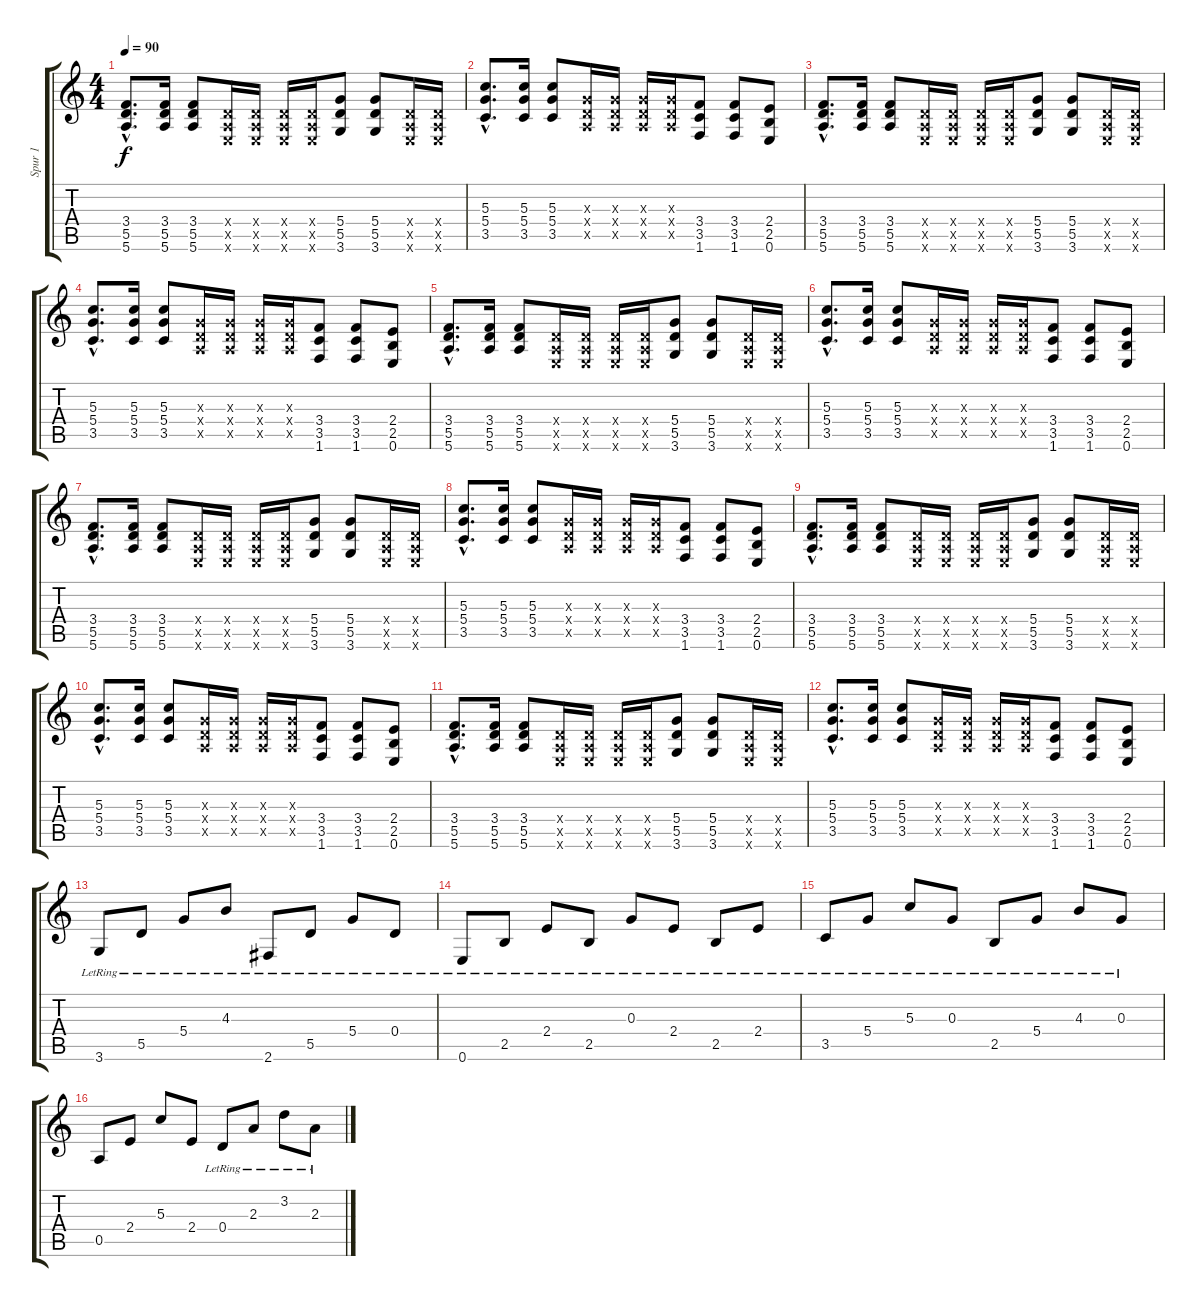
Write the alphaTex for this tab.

\track ("Spur 1" "Spur 1") {instrument acousticguitarsteel}
\staff {score tabs}
\tuning (E4 B3 G3 D3 A2 E2) {hide}
\ts (4 4)
\tempo 90
\clef g2
\ks c
(3.4{hac} 5.5{hac} 5.6{hac}).8{d dy f instrument acousticguitarsteel} (3.4 5.5 5.6).16 (3.4 5.5 5.6).8 (0.4{x} 0.5{x} 0.6{x}).16 (0.4{x} 0.5{x} 0.6{x}).16 (0.4{x} 0.5{x} 0.6{x}).16 (0.4{x} 0.5{x} 0.6{x}).16 (5.4 5.5 3.6).8 (5.4 5.5 3.6).8 (0.4{x} 0.5{x} 0.6{x}).16 (0.4{x} 0.5{x} 0.6{x}).16 |
(5.3{hac} 5.4{hac} 3.5{hac}).8{d} (5.3 5.4 3.5).16 (5.3 5.4 3.5).8 (0.3{x} 0.4{x} 0.5{x}).16 (0.3{x} 0.4{x} 0.5{x}).16 (0.3{x} 0.4{x} 0.5{x}).16 (0.3{x} 0.4{x} 0.5{x}).16 (3.4 3.5 1.6).8 (3.4 3.5 1.6).8 (2.4 2.5 0.6).8 |
(3.4{hac} 5.5{hac} 5.6{hac}).8{d} (3.4 5.5 5.6).16 (3.4 5.5 5.6).8 (0.4{x} 0.5{x} 0.6{x}).16 (0.4{x} 0.5{x} 0.6{x}).16 (0.4{x} 0.5{x} 0.6{x}).16 (0.4{x} 0.5{x} 0.6{x}).16 (5.4 5.5 3.6).8 (5.4 5.5 3.6).8 (0.4{x} 0.5{x} 0.6{x}).16 (0.4{x} 0.5{x} 0.6{x}).16 |
(5.3{hac} 5.4{hac} 3.5{hac}).8{d} (5.3 5.4 3.5).16 (5.3 5.4 3.5).8 (0.3{x} 0.4{x} 0.5{x}).16 (0.3{x} 0.4{x} 0.5{x}).16 (0.3{x} 0.4{x} 0.5{x}).16 (0.3{x} 0.4{x} 0.5{x}).16 (3.4 3.5 1.6).8 (3.4 3.5 1.6).8 (2.4 2.5 0.6).8 |
(3.4{hac} 5.5{hac} 5.6{hac}).8{d} (3.4 5.5 5.6).16 (3.4 5.5 5.6).8 (0.4{x} 0.5{x} 0.6{x}).16 (0.4{x} 0.5{x} 0.6{x}).16 (0.4{x} 0.5{x} 0.6{x}).16 (0.4{x} 0.5{x} 0.6{x}).16 (5.4 5.5 3.6).8 (5.4 5.5 3.6).8 (0.4{x} 0.5{x} 0.6{x}).16 (0.4{x} 0.5{x} 0.6{x}).16 |
(5.3{hac} 5.4{hac} 3.5{hac}).8{d} (5.3 5.4 3.5).16 (5.3 5.4 3.5).8 (0.3{x} 0.4{x} 0.5{x}).16 (0.3{x} 0.4{x} 0.5{x}).16 (0.3{x} 0.4{x} 0.5{x}).16 (0.3{x} 0.4{x} 0.5{x}).16 (3.4 3.5 1.6).8 (3.4 3.5 1.6).8 (2.4 2.5 0.6).8 |
(3.4{hac} 5.5{hac} 5.6{hac}).8{d} (3.4 5.5 5.6).16 (3.4 5.5 5.6).8 (0.4{x} 0.5{x} 0.6{x}).16 (0.4{x} 0.5{x} 0.6{x}).16 (0.4{x} 0.5{x} 0.6{x}).16 (0.4{x} 0.5{x} 0.6{x}).16 (5.4 5.5 3.6).8 (5.4 5.5 3.6).8 (0.4{x} 0.5{x} 0.6{x}).16 (0.4{x} 0.5{x} 0.6{x}).16 |
(5.3{hac} 5.4{hac} 3.5{hac}).8{d} (5.3 5.4 3.5).16 (5.3 5.4 3.5).8 (0.3{x} 0.4{x} 0.5{x}).16 (0.3{x} 0.4{x} 0.5{x}).16 (0.3{x} 0.4{x} 0.5{x}).16 (0.3{x} 0.4{x} 0.5{x}).16 (3.4 3.5 1.6).8 (3.4 3.5 1.6).8 (2.4 2.5 0.6).8 |
(3.4{hac} 5.5{hac} 5.6{hac}).8{d} (3.4 5.5 5.6).16 (3.4 5.5 5.6).8 (0.4{x} 0.5{x} 0.6{x}).16 (0.4{x} 0.5{x} 0.6{x}).16 (0.4{x} 0.5{x} 0.6{x}).16 (0.4{x} 0.5{x} 0.6{x}).16 (5.4 5.5 3.6).8 (5.4 5.5 3.6).8 (0.4{x} 0.5{x} 0.6{x}).16 (0.4{x} 0.5{x} 0.6{x}).16 |
(5.3{hac} 5.4{hac} 3.5{hac}).8{d} (5.3 5.4 3.5).16 (5.3 5.4 3.5).8 (0.3{x} 0.4{x} 0.5{x}).16 (0.3{x} 0.4{x} 0.5{x}).16 (0.3{x} 0.4{x} 0.5{x}).16 (0.3{x} 0.4{x} 0.5{x}).16 (3.4 3.5 1.6).8 (3.4 3.5 1.6).8 (2.4 2.5 0.6).8 |
(3.4{hac} 5.5{hac} 5.6{hac}).8{d} (3.4 5.5 5.6).16 (3.4 5.5 5.6).8 (0.4{x} 0.5{x} 0.6{x}).16 (0.4{x} 0.5{x} 0.6{x}).16 (0.4{x} 0.5{x} 0.6{x}).16 (0.4{x} 0.5{x} 0.6{x}).16 (5.4 5.5 3.6).8 (5.4 5.5 3.6).8 (0.4{x} 0.5{x} 0.6{x}).16 (0.4{x} 0.5{x} 0.6{x}).16 |
(5.3{hac} 5.4{hac} 3.5{hac}).8{d} (5.3 5.4 3.5).16 (5.3 5.4 3.5).8 (0.3{x} 0.4{x} 0.5{x}).16 (0.3{x} 0.4{x} 0.5{x}).16 (0.3{x} 0.4{x} 0.5{x}).16 (0.3{x} 0.4{x} 0.5{x}).16 (3.4 3.5 1.6).8 (3.4 3.5 1.6).8 (2.4 2.5 0.6).8 |
3.6{lr}.8 5.5{lr}.8 5.4{lr}.8 4.3{lr}.8 2.6{lr}.8 5.5{lr}.8 5.4{lr}.8 0.4{lr}.8 |
0.6{lr}.8 2.5{lr}.8 2.4{lr}.8 2.5{lr}.8 0.3{lr}.8 2.4{lr}.8 2.5{lr}.8 2.4{lr}.8 |
3.5{lr}.8 5.4{lr}.8 5.3{lr}.8 0.3{lr}.8 2.5{lr}.8 5.4{lr}.8 4.3{lr}.8 0.3{lr}.8 |
0.5.8 2.4.8 5.3.8 2.4.8 0.4{lr}.8 2.3{lr}.8 3.2{lr}.8 2.3{lr}.8
